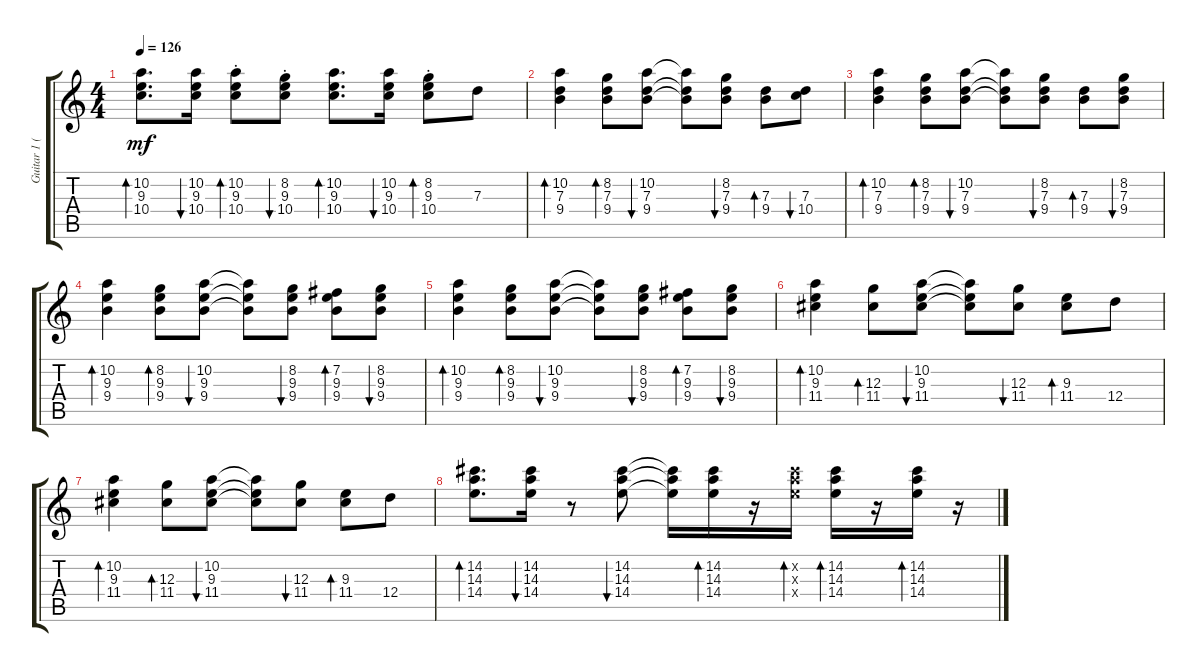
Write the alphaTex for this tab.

\track ("Guitar 1 (Jesse Ed Davis)" "Guitar 1 (") {instrument electricguitarjazz}
\staff {score tabs}
\tuning (E4 B3 G3 D3 A2 E2) {hide}
\ts (4 4)
\tempo 126
\clef g2
\ks c
(10.2 9.3 10.4).8{d bd 60 dy mf} (10.2 9.3 10.4).16{bu 60} (10.2{st} 9.3{st} 10.4{st}).8{bd 60} (8.2{st} 9.3{st} 10.4{st}).8{bu 60} (10.2 9.3 10.4).8{d bd 60} (10.2 9.3 10.4).16{bu 60} (8.2{st} 9.3{st} 10.4{st}).8{bd 60} 7.3.8 |
(10.2 7.3 9.4).4{bd 60} (8.2 7.3 9.4).8{bd 60} (10.2 7.3 9.4).8{bu 60} (10.2{t} 7.3{t} 9.4{t}).8 (8.2 7.3 9.4).8{bu 60} (7.3 9.4).8{bd 60} (7.3 10.4).8{bu 60} |
(10.2 7.3 9.4).4{bd 60} (8.2 7.3 9.4).8{bd 60} (10.2 7.3 9.4).8{bu 60} (10.2{t} 7.3{t} 9.4{t}).8 (8.2 7.3 9.4).8{bu 60} (7.3 9.4).8{bd 60} (8.2 7.3 9.4).8{bu 60} |
(10.2 9.3 9.4).4{bd 60} (8.2 9.3 9.4).8{bd 60} (10.2 9.3 9.4).8{bu 60} (10.2{t} 9.3{t} 9.4{t}).8 (8.2 9.3 9.4).8{bu 60} (7.2 9.3 9.4).8{bd 60} (8.2 9.3 9.4).8{bu 60} |
(10.2 9.3 9.4).4{bd 60} (8.2 9.3 9.4).8{bd 60} (10.2 9.3 9.4).8{bu 60} (10.2{t} 9.3{t} 9.4{t}).8 (8.2 9.3 9.4).8{bu 60} (7.2 9.3 9.4).8{bd 60} (8.2 9.3 9.4).8{bu 60} |
(10.2 9.3 11.4).4{bd 60} (12.3 11.4).8{bd 60} (10.2 9.3 11.4).8{bu 60} (10.2{t} 9.3{t} 11.4{t}).8 (12.3 11.4).8{bu 60} (9.3 11.4).8{bd 60} 12.4.8 |
(10.2 9.3 11.4).4{bd 60} (12.3 11.4).8{bd 60} (10.2 9.3 11.4).8{bu 60} (10.2{t} 9.3{t} 11.4{t}).8 (12.3 11.4).8{bu 60} (9.3 11.4).8{bd 60} 12.4.8 |
(14.2 14.3 14.4).8{d bd 60} (14.2 14.3 14.4).16{bu 60} r.8 (14.2 14.3 14.4).8{bu 60} (14.2{t} 14.3{t} 14.4{t}).16 (14.2 14.3 14.4).16{bd 60} r.16 (14.2{x} 14.3{x} 14.4{x}).16{bd 60} (14.2 14.3 14.4).16{bd 60} r.16 (14.2 14.3 14.4).16{bd 60} r.16
